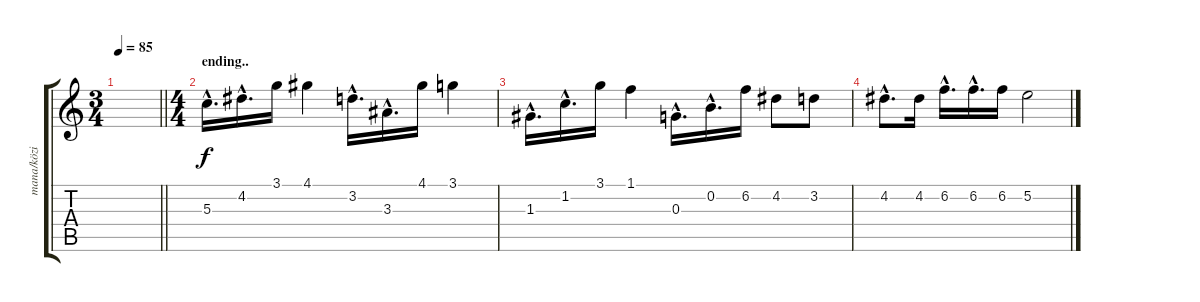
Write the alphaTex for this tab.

\track ("mana/közi" "mana/közi") {instrument electricguitarclean}
\staff {score tabs}
\tuning (E4 B3 G3 D3 A2 E2) {hide}
\ts (3 4)
\tempo 85
\clef g2
\barLineRight lightlight
\ks c
|
\ts (4 4)
\section ("" "ending..")
5.3{hac}.16{d balance 0 instrument distortionguitar} 4.2{hac}.16{d} 3.1.16 4.1.4 3.2{hac}.16{d} 3.3{hac}.16{d} 4.1.16 3.1.4 |
1.3{hac}.16{d} 1.2{hac}.16{d} 3.1.16 1.1.4 0.3{hac}.16{d} 0.2{hac}.16{d} 6.2.16 4.2.8 3.2.8 |
4.2{hac}.8{d} 4.2.16 6.2{hac}.16{d} 6.2{hac}.16{d} 6.2.16 5.2.2
